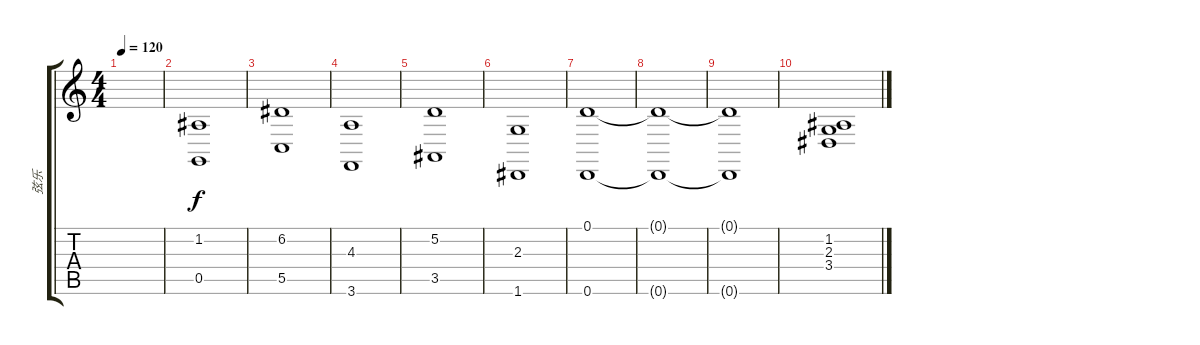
\track ("弦乐" "弦乐") {instrument stringensemble1}
\staff {score tabs}
\tuning (D4 A3 F3 C3 G2 D2) {hide}
\ts (4 4)
\tempo 120
\clef g2
\ks c
|
(1.2 0.5).1 |
(6.2 5.5).1 |
(4.3 3.6).1 |
(5.2 3.5).1 |
(2.3 1.6).1 |
(0.1 0.6).1 |
(0.1{t} 0.6{t}).1 |
(0.1{t} 0.6{t}).1 |
(1.2 2.3 3.4).1
